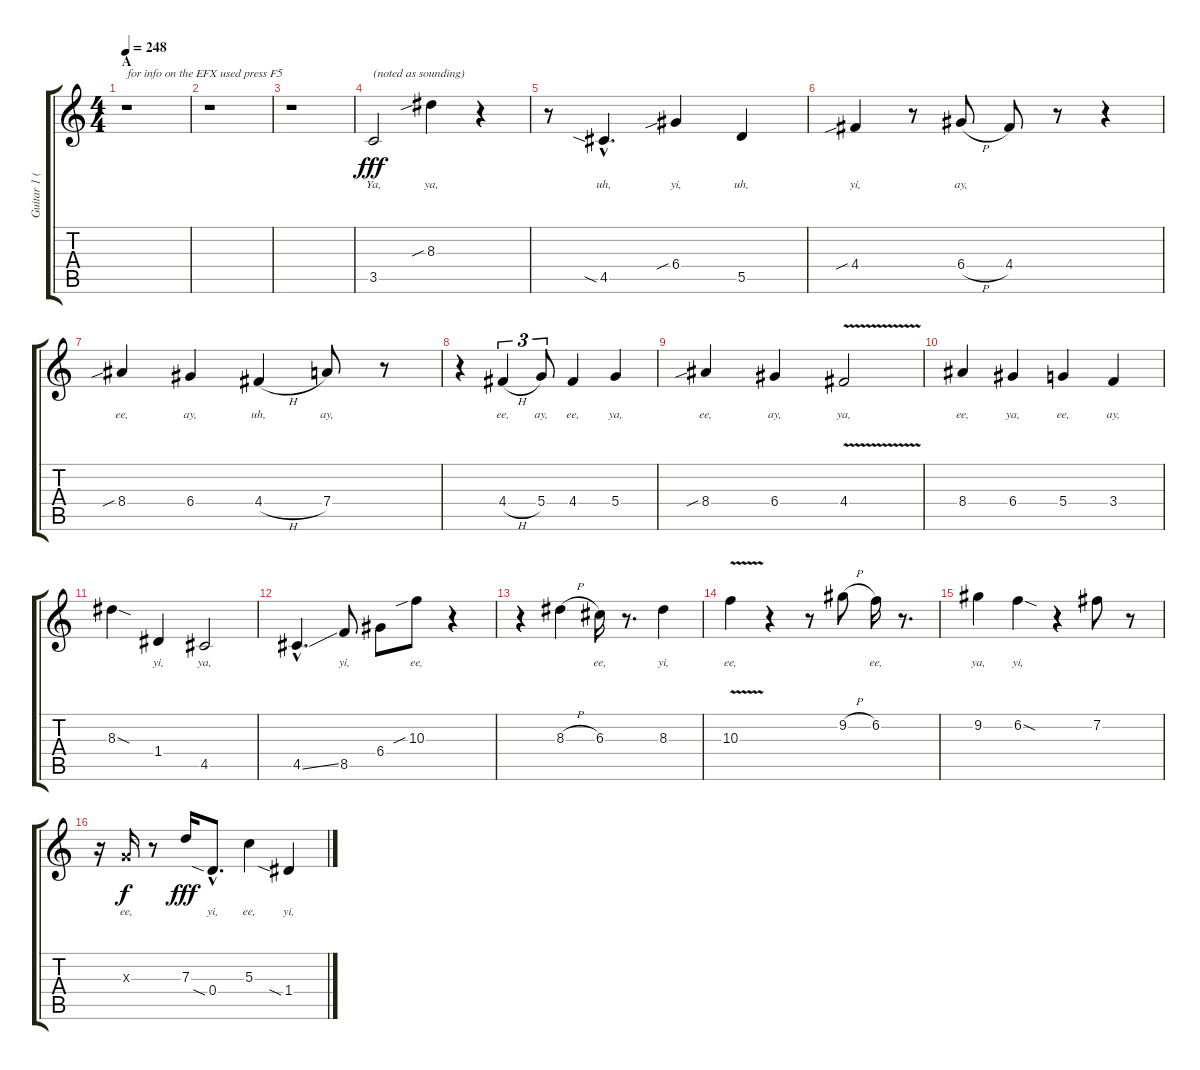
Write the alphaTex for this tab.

\track ("Guitar 1 (ay ay)" "Guitar 1 (") {instrument distortionguitar}
\staff {score tabs}
\tuning (E4 B3 G3 D3 A2 E2) {hide}
\ts (4 4)
\section ("" "A")
\tempo 248
\clef g2
\ks c
r.1{txt "for info on the EFX used press F5" dy fff instrument distortionguitar} |
r.1 |
r.1 |
3.5.2{txt "(noted as sounding)" lyrics (0 "Ya,") lyrics (1 "") lyrics (2 "") lyrics (3 "") lyrics (4 "")} 8.3{sib}.4{lyrics (0 "ya,") lyrics (1 "") lyrics (2 "") lyrics (3 "") lyrics (4 "")} r.4 |
r.8 4.5{sia hac}.4{d lyrics (0 "uh,") lyrics (1 "") lyrics (2 "") lyrics (3 "") lyrics (4 "")} 6.4{sib}.4{lyrics (0 "yi,") lyrics (1 "") lyrics (2 "") lyrics (3 "") lyrics (4 "")} 5.5.4{lyrics (0 "uh,") lyrics (1 "") lyrics (2 "") lyrics (3 "") lyrics (4 "")} |
4.4{sib}.4{lyrics (0 "yi,") lyrics (1 "") lyrics (2 "") lyrics (3 "") lyrics (4 "")} r.8 6.4{h}.8{lyrics (0 "ay,") lyrics (1 "") lyrics (2 "") lyrics (3 "") lyrics (4 "")} 4.4.8{lyrics (0 "") lyrics (1 "") lyrics (2 "") lyrics (3 "") lyrics (4 "")} r.8 r.4 |
8.4{sib}.4{lyrics (0 "ee,") lyrics (1 "") lyrics (2 "") lyrics (3 "") lyrics (4 "")} 6.4.4{lyrics (0 "ay,") lyrics (1 "") lyrics (2 "") lyrics (3 "") lyrics (4 "")} 4.4{h}.4{lyrics (0 "uh,") lyrics (1 "") lyrics (2 "") lyrics (3 "") lyrics (4 "")} 7.4.8{lyrics (0 "ay,") lyrics (1 "") lyrics (2 "") lyrics (3 "") lyrics (4 "")} r.8 |
r.4 4.4{h}.4{tu (3 2) lyrics (0 "ee,") lyrics (1 "") lyrics (2 "") lyrics (3 "") lyrics (4 "")} 5.4.8{tu (3 2) lyrics (0 "ay,") lyrics (1 "") lyrics (2 "") lyrics (3 "") lyrics (4 "")} 4.4.4{lyrics (0 "ee,") lyrics (1 "") lyrics (2 "") lyrics (3 "") lyrics (4 "")} 5.4.4{lyrics (0 "ya,") lyrics (1 "") lyrics (2 "") lyrics (3 "") lyrics (4 "")} |
8.4{sib}.4{lyrics (0 "ee,") lyrics (1 "") lyrics (2 "") lyrics (3 "") lyrics (4 "")} 6.4.4{lyrics (0 "ay,") lyrics (1 "") lyrics (2 "") lyrics (3 "") lyrics (4 "")} 4.4{v}.2{lyrics (0 "ya,") lyrics (1 "") lyrics (2 "") lyrics (3 "") lyrics (4 "")} |
8.4.4{lyrics (0 "ee,") lyrics (1 "") lyrics (2 "") lyrics (3 "") lyrics (4 "")} 6.4.4{lyrics (0 "ya,") lyrics (1 "") lyrics (2 "") lyrics (3 "") lyrics (4 "")} 5.4.4{lyrics (0 "ee,") lyrics (1 "") lyrics (2 "") lyrics (3 "") lyrics (4 "")} 3.4.4{lyrics (0 "ay,") lyrics (1 "") lyrics (2 "") lyrics (3 "") lyrics (4 "")} |
8.3{sod}.4{lyrics (0 "") lyrics (1 "") lyrics (2 "") lyrics (3 "") lyrics (4 "")} 1.4.4{lyrics (0 "yi,") lyrics (1 "") lyrics (2 "") lyrics (3 "") lyrics (4 "")} 4.5.2{lyrics (0 "ya,") lyrics (1 "") lyrics (2 "") lyrics (3 "") lyrics (4 "")} |
4.5{ss hac}.4{d lyrics (0 "") lyrics (1 "") lyrics (2 "") lyrics (3 "") lyrics (4 "")} 8.5.8{lyrics (0 "yi,") lyrics (1 "") lyrics (2 "") lyrics (3 "") lyrics (4 "")} 6.4.8{lyrics (0 "") lyrics (1 "") lyrics (2 "") lyrics (3 "") lyrics (4 "")} 10.3{sib}.8{lyrics (0 "ee,") lyrics (1 "") lyrics (2 "") lyrics (3 "") lyrics (4 "")} r.4 |
r.4 8.3{h}.4{lyrics (0 "") lyrics (1 "") lyrics (2 "") lyrics (3 "") lyrics (4 "")} 6.3.16{lyrics (0 "ee,") lyrics (1 "") lyrics (2 "") lyrics (3 "") lyrics (4 "")} r.8{d} 8.3.4{lyrics (0 "yi,") lyrics (1 "") lyrics (2 "") lyrics (3 "") lyrics (4 "")} |
10.3{v}.4{lyrics (0 "ee,") lyrics (1 "") lyrics (2 "") lyrics (3 "") lyrics (4 "")} r.4 r.8 9.2{h}.8{lyrics (0 "") lyrics (1 "") lyrics (2 "") lyrics (3 "") lyrics (4 "")} 6.2.16{lyrics (0 "ee,") lyrics (1 "") lyrics (2 "") lyrics (3 "") lyrics (4 "")} r.8{d} |
9.2.4{lyrics (0 "ya,") lyrics (1 "") lyrics (2 "") lyrics (3 "") lyrics (4 "")} 6.2{sod}.4{lyrics (0 "yi,") lyrics (1 "") lyrics (2 "") lyrics (3 "") lyrics (4 "")} r.4 7.2.8{lyrics (0 "") lyrics (1 "") lyrics (2 "") lyrics (3 "") lyrics (4 "")} r.8 |
r.16 0.3{x}.16{lyrics (0 "ee,") lyrics (1 "") lyrics (2 "") lyrics (3 "") lyrics (4 "") dy f} r.8 7.3.16{lyrics (0 "") lyrics (1 "") lyrics (2 "") lyrics (3 "") lyrics (4 "") dy fff} 0.4{sia hac}.8{d lyrics (0 "yi,") lyrics (1 "") lyrics (2 "") lyrics (3 "") lyrics (4 "")} 5.3.4{lyrics (0 "ee,") lyrics (1 "") lyrics (2 "") lyrics (3 "") lyrics (4 "")} 1.4{sia}.4{lyrics (0 "yi,") lyrics (1 "") lyrics (2 "") lyrics (3 "") lyrics (4 "")}
